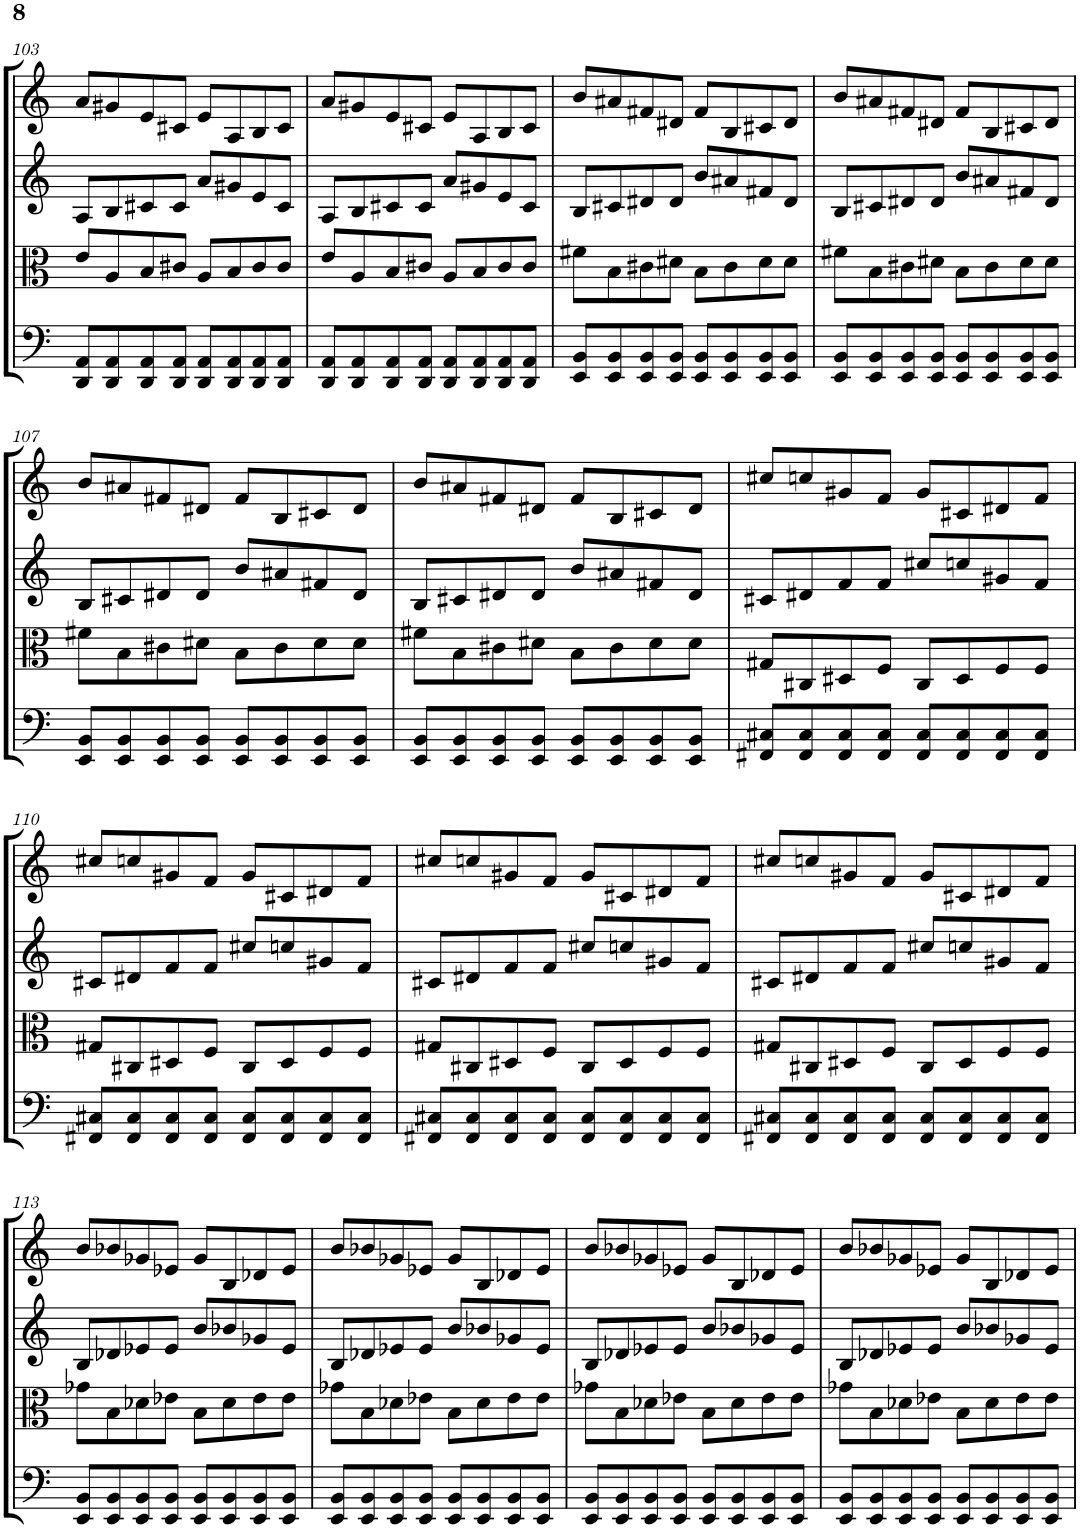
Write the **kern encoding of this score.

**kern	**kern	**kern	**kern
*part4	*part3	*part2	*part1
*staff4	*staff3	*staff2	*staff1
*I"Violoncello	*I"Viola	*I"Violin II	*I"Violin I
*I'Vc	*I'Vla	*I'Vln	*I'Vln
!!LO:PB:g=z
*clefF4	*clefC3	*clefG2	*clefG2
*k[]	*k[]	*k[]	*k[]
*M4/4	*M4/4	*M4/4	*M4/4
=103	=103	=103	=103
8DD/ 8AA/L	8e/L	8A/L	8a/L
8DD/ 8AA/	8A/	8B/	8g#X/
8DD/ 8AA/	8B/	8c#X/	8e/
8DD/ 8AA/J	8c#X/J	8c#/J	8c#X/J
8DD/ 8AA/L	8A/L	8a/L	8e/L
8DD/ 8AA/	8B/	8g#X/	8A/
8DD/ 8AA/	8c#/	8e/	8B/
8DD/ 8AA/J	8c#/J	8c#/J	8c#/J
=104	=104	=104	=104
8DD/ 8AA/L	8e/L	8A/L	8a/L
8DD/ 8AA/	8A/	8B/	8g#X/
8DD/ 8AA/	8B/	8c#X/	8e/
8DD/ 8AA/J	8c#X/J	8c#/J	8c#X/J
8DD/ 8AA/L	8A/L	8a/L	8e/L
8DD/ 8AA/	8B/	8g#X/	8A/
8DD/ 8AA/	8c#/	8e/	8B/
8DD/ 8AA/J	8c#/J	8c#/J	8c#/J
=105	=105	=105	=105
8EE/ 8BB/L	8f#X\L	8B/L	8b/L
8EE/ 8BB/	8B\	8c#X/	8a#X/
8EE/ 8BB/	8c#X\	8d#X/	8f#X/
8EE/ 8BB/J	8d#X\J	8d#/J	8d#X/J
8EE/ 8BB/L	8B\L	8b/L	8f#/L
8EE/ 8BB/	8c#\	8a#X/	8B/
8EE/ 8BB/	8d#\	8f#X/	8c#X/
8EE/ 8BB/J	8d#\J	8d#/J	8d#/J
=106	=106	=106	=106
8EE/ 8BB/L	8f#X\L	8B/L	8b/L
8EE/ 8BB/	8B\	8c#X/	8a#X/
8EE/ 8BB/	8c#X\	8d#X/	8f#X/
8EE/ 8BB/J	8d#X\J	8d#/J	8d#X/J
8EE/ 8BB/L	8B\L	8b/L	8f#/L
8EE/ 8BB/	8c#\	8a#X/	8B/
8EE/ 8BB/	8d#\	8f#X/	8c#X/
8EE/ 8BB/J	8d#\J	8d#/J	8d#/J
!!LO:LB:g=z
=107	=107	=107	=107
8EE/ 8BB/L	8f#X\L	8B/L	8b/L
8EE/ 8BB/	8B\	8c#X/	8a#X/
8EE/ 8BB/	8c#X\	8d#X/	8f#X/
8EE/ 8BB/J	8d#X\J	8d#/J	8d#X/J
8EE/ 8BB/L	8B\L	8b/L	8f#/L
8EE/ 8BB/	8c#\	8a#X/	8B/
8EE/ 8BB/	8d#\	8f#X/	8c#X/
8EE/ 8BB/J	8d#\J	8d#/J	8d#/J
=108	=108	=108	=108
8EE/ 8BB/L	8f#X\L	8B/L	8b/L
8EE/ 8BB/	8B\	8c#X/	8a#X/
8EE/ 8BB/	8c#X\	8d#X/	8f#X/
8EE/ 8BB/J	8d#X\J	8d#/J	8d#X/J
8EE/ 8BB/L	8B\L	8b/L	8f#/L
8EE/ 8BB/	8c#\	8a#X/	8B/
8EE/ 8BB/	8d#\	8f#X/	8c#X/
8EE/ 8BB/J	8d#\J	8d#/J	8d#/J
=109	=109	=109	=109
8FF#X/ 8C#X/L	8G#X/L	8c#X/L	8cc#X/L
8FF#/ 8C#/	8C#X/	8d#X/	8ccn/
8FF#/ 8C#/	8D#X/	8f/	8g#X/
8FF#/ 8C#/J	8F/J	8f/J	8f/J
8FF#/ 8C#/L	8C#/L	8cc#X/L	8g#/L
8FF#/ 8C#/	8D#/	8ccn/	8c#X/
8FF#/ 8C#/	8F/	8g#X/	8d#X/
8FF#/ 8C#/J	8F/J	8f/J	8f/J
!!LO:LB:g=z
=110	=110	=110	=110
8FF#X/ 8C#X/L	8G#X/L	8c#X/L	8cc#X/L
8FF#/ 8C#/	8C#X/	8d#X/	8ccn/
8FF#/ 8C#/	8D#X/	8f/	8g#X/
8FF#/ 8C#/J	8F/J	8f/J	8f/J
8FF#/ 8C#/L	8C#/L	8cc#X/L	8g#/L
8FF#/ 8C#/	8D#/	8ccn/	8c#X/
8FF#/ 8C#/	8F/	8g#X/	8d#X/
8FF#/ 8C#/J	8F/J	8f/J	8f/J
=111	=111	=111	=111
8FF#X/ 8C#X/L	8G#X/L	8c#X/L	8cc#X/L
8FF#/ 8C#/	8C#X/	8d#X/	8ccn/
8FF#/ 8C#/	8D#X/	8f/	8g#X/
8FF#/ 8C#/J	8F/J	8f/J	8f/J
8FF#/ 8C#/L	8C#/L	8cc#X/L	8g#/L
8FF#/ 8C#/	8D#/	8ccn/	8c#X/
8FF#/ 8C#/	8F/	8g#X/	8d#X/
8FF#/ 8C#/J	8F/J	8f/J	8f/J
=112	=112	=112	=112
8FF#X/ 8C#X/L	8G#X/L	8c#X/L	8cc#X/L
8FF#/ 8C#/	8C#X/	8d#X/	8ccn/
8FF#/ 8C#/	8D#X/	8f/	8g#X/
8FF#/ 8C#/J	8F/J	8f/J	8f/J
8FF#/ 8C#/L	8C#/L	8cc#X/L	8g#/L
8FF#/ 8C#/	8D#/	8ccn/	8c#X/
8FF#/ 8C#/	8F/	8g#X/	8d#X/
8FF#/ 8C#/J	8F/J	8f/J	8f/J
!!LO:LB:g=z
=113	=113	=113	=113
8EE/ 8BB/L	8g-X\L	8B/L	8b/L
8EE/ 8BB/	8B\	8d-X/	8b-X/
8EE/ 8BB/	8d-X\	8e-X/	8g-X/
8EE/ 8BB/J	8e-X\J	8e-/J	8e-X/J
8EE/ 8BB/L	8B\L	8b/L	8g-/L
8EE/ 8BB/	8d-\	8b-X/	8B/
8EE/ 8BB/	8e-\	8g-X/	8d-X/
8EE/ 8BB/J	8e-\J	8e-/J	8e-/J
=114	=114	=114	=114
8EE/ 8BB/L	8g-X\L	8B/L	8b/L
8EE/ 8BB/	8B\	8d-X/	8b-X/
8EE/ 8BB/	8d-X\	8e-X/	8g-X/
8EE/ 8BB/J	8e-X\J	8e-/J	8e-X/J
8EE/ 8BB/L	8B\L	8b/L	8g-/L
8EE/ 8BB/	8d-\	8b-X/	8B/
8EE/ 8BB/	8e-\	8g-X/	8d-X/
8EE/ 8BB/J	8e-\J	8e-/J	8e-/J
=115	=115	=115	=115
8EE/ 8BB/L	8g-X\L	8B/L	8b/L
8EE/ 8BB/	8B\	8d-X/	8b-X/
8EE/ 8BB/	8d-X\	8e-X/	8g-X/
8EE/ 8BB/J	8e-X\J	8e-/J	8e-X/J
8EE/ 8BB/L	8B\L	8b/L	8g-/L
8EE/ 8BB/	8d-\	8b-X/	8B/
8EE/ 8BB/	8e-\	8g-X/	8d-X/
8EE/ 8BB/J	8e-\J	8e-/J	8e-/J
=116	=116	=116	=116
8EE/ 8BB/L	8g-X\L	8B/L	8b/L
8EE/ 8BB/	8B\	8d-X/	8b-X/
8EE/ 8BB/	8d-X\	8e-X/	8g-X/
8EE/ 8BB/J	8e-X\J	8e-/J	8e-X/J
8EE/ 8BB/L	8B\L	8b/L	8g-/L
8EE/ 8BB/	8d-\	8b-X/	8B/
8EE/ 8BB/	8e-\	8g-X/	8d-X/
8EE/ 8BB/J	8e-\J	8e-/J	8e-/J
=	=	=	=
*-	*-	*-	*-
